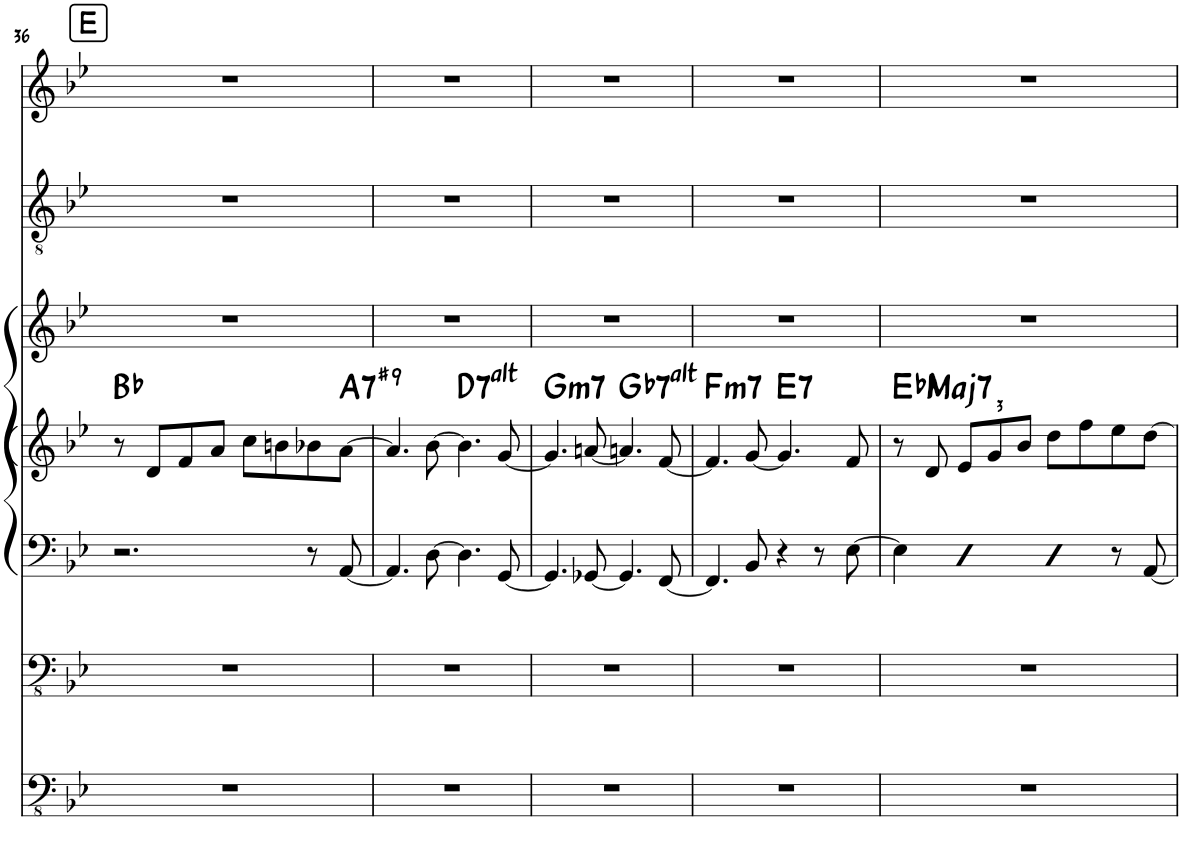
**kern	**kern	**harte
*part1	*part1	*part1
*staff2	*staff1	*
*I"Piano	*	*
*I'Pno	*	*
!!LO:PB:g=z
*clefF4	*clefG2	*
*k[b-e-]	*k[b-e-]	*
*M4/4	*M4/4	*
=36	=36	=36
!	!	!LO:H:kt=N.C.
2.r	8r	N
.	8d/L	.
.	8f/	.
.	8a/J	.
.	8cc\L	.
.	8bn\	.
8r	8b-X\	.
!	!	!LO:H:kt=7
[8AA/	[8a\J	A:7(#9)
=37	=37	=37
4.AA/]	4.a/]	.
[8D\	[8b-\	.
!	!	!LO:H:kt=7
4.D\]	4.b-\]	D:(3,b5,#5,b7,b9,#9)
[8GG/	[8g/	.
=38	=38	=38
!	!	!LO:H:kt=m7
4.GG/]	4.g/]	G:min7
[8GG-X/	[8an/	.
!	!	!LO:H:kt=7
4.GG-/]	4.an/]	Gb:(3,b5,#5,b7,b9,#9)
[8FF/	[8f/	.
=39	=39	=39
!	!	!LO:H:kt=m7
4.FF/]	4.f/]	F:min7
8BB-/	[8g/	.
!	!	!LO:H:kt=7
4r	4.g/]	E:7
8r	.	.
[8E-\	8f/	.
=40	=40	=40
!	!	!LO:H:kt=Maj7
4E-\]	8r	Eb:maj7
.	8d/	.
*	*Xbrackettup	*
4D	12e-/L	.
.	12g/	.
.	12b-/J	.
4D	8dd\L	.
.	8ff\	.
8r	8ee-\	.
[8AA/	[8dd\J	.
=	=	=
*-	*-	*-
